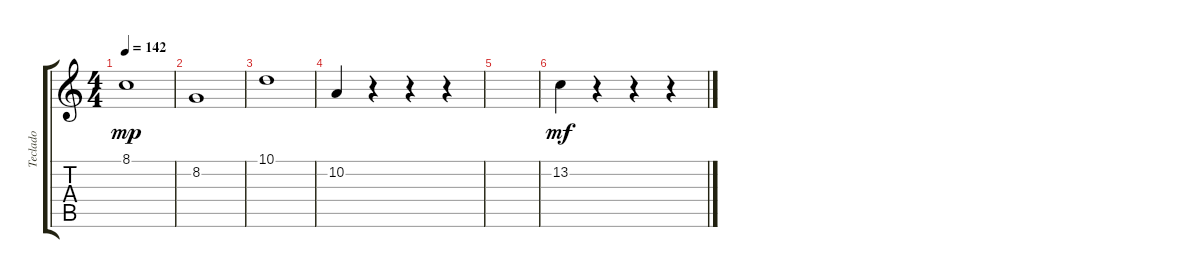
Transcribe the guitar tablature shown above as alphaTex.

\track ("Teclado" "Teclado") {instrument stringensemble1}
\staff {score tabs}
\tuning (E4 B3 G3 D3 A2 E2) {hide}
\ts (4 4)
\tempo 142
\clef g2
\ks c
8.1.1{dy mp} |
8.2.1 |
10.1.1 |
10.2.4 r.4 r.4 r.4 |
|
13.2.4{dy mf} r.4 r.4 r.4
